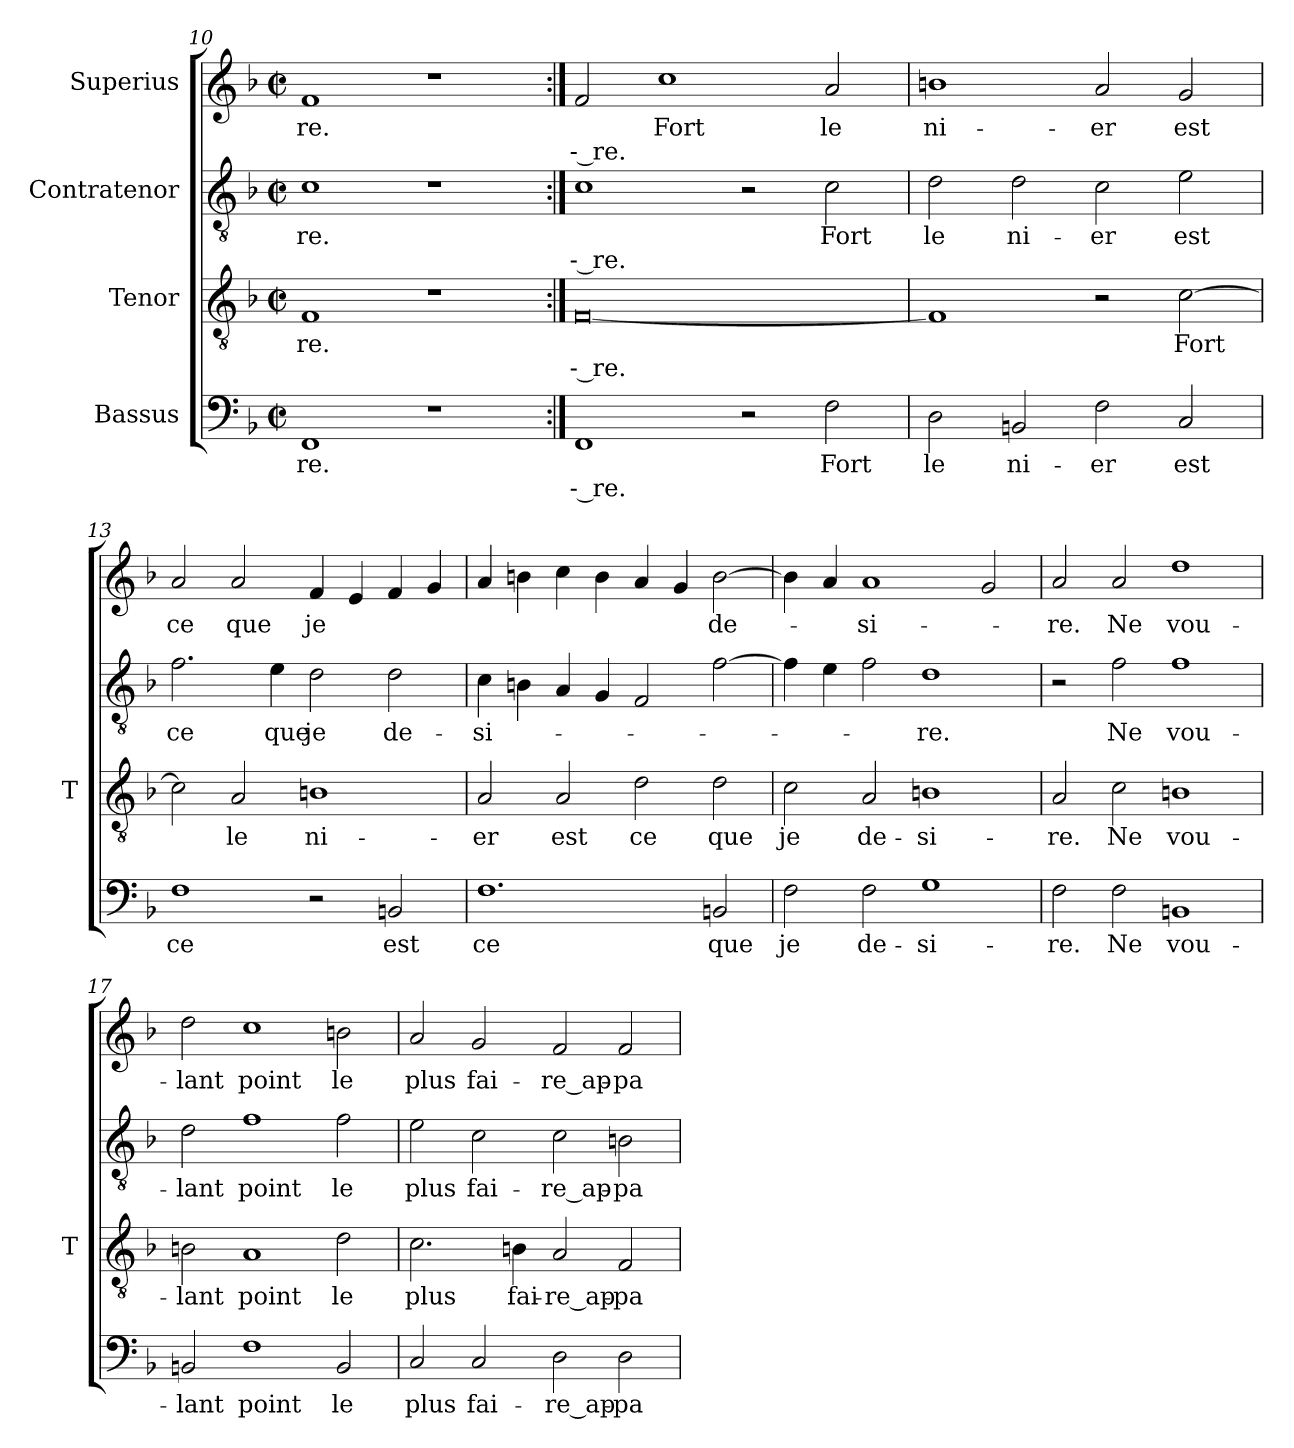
**kern	**text	**text	**kern	**text	**text	**kern	**text	**text	**kern	**text	**text
*part4	*part4	*part4	*part3	*part3	*part3	*part2	*part2	*part2	*part1	*part1	*part1
*staff4	*staff4	*staff4	*staff3	*staff3	*staff3	*staff2	*staff2	*staff2	*staff1	*staff1	*staff1
*I"Bassus	*	*	*I"Tenor	*	*	*I"Contratenor	*	*	*I"Superius	*	*
*	*	*	*I'T	*	*	*	*	*	*	*	*
*clefF4	*	*	*clefGv2	*	*	*clefGv2	*	*	*clefG2	*	*
*k[b-]	*	*	*k[b-]	*	*	*k[b-]	*	*	*k[b-]	*	*
*F:	*	*	*F:	*	*	*F:	*	*	*F:	*	*
*M2/2	*	*	*M2/2	*	*	*M2/2	*	*	*M2/2	*	*
*met(c|)	*	*	*met(c|)	*	*	*met(c|)	*	*	*met(c|)	*	*
=10	=10	=10	=10	=10	=10	=10	=10	=10	=10	=10	=10
1FF	-re.	.	1F	-re.	.	1c	-re.	.	1f	-re.	.
1r	.	.	1r	.	.	1r	.	.	1r	.	.
=11:|!	=11:|!	=11:|!	=11:|!	=11:|!	=11:|!	=11:|!	=11:|!	=11:|!	=11:|!	=11:|!	=11:|!
1FF	.	-- re.	[0F	.	-- re.	1c	.	-- re.	2f	.	-- re.
.	.	.	.	.	.	.	.	.	1cc	-Fort	.
2r	.	.	.	.	.	2r	.	.	.	.	.
2F	-Fort	.	.	.	.	2c	-Fort	.	2a	-le	.
=12	=12	=12	=12	=12	=12	=12	=12	=12	=12	=12	=12
2D	-le	.	1F]	.	.	2d	-le	.	1b	ni-	.
2BB	ni-	.	.	.	.	2d	ni-	.	.	.	.
2F	-er	.	2r	.	.	2c	-er	.	2a	-er	.
2C	-est	.	[2c	-Fort	.	2e	-est	.	2g	-est	.
=13	=13	=13	=13	=13	=13	=13	=13	=13	=13	=13	=13
1F	-ce	.	2c]	.	.	2.f	-ce	.	2a	-ce	.
.	.	.	2A	-le	.	.	.	.	2a	-que	.
.	.	.	.	.	.	4e	-que	.	.	.	.
2r	.	.	1B	ni-	.	2d	-je	.	4f	-je	.
.	.	.	.	.	.	.	.	.	4e	.	.
2BB	-est	.	.	.	.	2d	de-	.	4f	.	.
.	.	.	.	.	.	.	.	.	4g	.	.
!!LO:PB:g=z
=14	=14	=14	=14	=14	=14	=14	=14	=14	=14	=14	=14
1.F	-ce	.	2A	-er	.	4c	si-	.	4a	.	.
.	.	.	.	.	.	4B	.	.	4b	.	.
.	.	.	2A	-est	.	4A	.	.	4cc	.	.
.	.	.	.	.	.	4G	.	.	4b	.	.
.	.	.	2d	-ce	.	2F	.	.	4a	.	.
.	.	.	.	.	.	.	.	.	4g	.	.
2BB	-que	.	2d	-que	.	[2f	.	.	[2b	de-	.
=15	=15	=15	=15	=15	=15	=15	=15	=15	=15	=15	=15
2F	-je	.	2c	-je	.	4f]	.	.	4b]	.	.
.	.	.	.	.	.	4e	.	.	4a	.	.
2F	de-	.	2A	de-	.	2f	.	.	1a	si-	.
1G	si-	.	1B	si-	.	1d	-re.	.	.	.	.
.	.	.	.	.	.	.	.	.	2g	.	.
=16	=16	=16	=16	=16	=16	=16	=16	=16	=16	=16	=16
2F	-re.	.	2A	-re.	.	2r	.	.	2a	-re.	.
2F	-Ne	.	2c	-Ne	.	2f	-Ne	.	2a	-Ne	.
1BB	vou-	.	1B	vou-	.	1f	vou-	.	1dd	vou-	.
=17	=17	=17	=17	=17	=17	=17	=17	=17	=17	=17	=17
2BB	-lant	.	2B	-lant	.	2d	-lant	.	2dd	-lant	.
1F	-point	.	1A	-point	.	1f	-point	.	1cc	-point	.
2BB	-le	.	2d	-le	.	2f	-le	.	2b	-le	.
=18	=18	=18	=18	=18	=18	=18	=18	=18	=18	=18	=18
2C	-plus	.	2.c	-plus	.	2e	-plus	.	2a	-plus	.
2C	fai-	.	.	.	.	2c	fai-	.	2g	fai-	.
.	.	.	4B	fai-	.	.	.	.	.	.	.
2D	re_ap-	.	2A	re_ap-	.	2c	re_ap-	.	2f	re_ap-	.
2D	pa-	.	2F	pa-	.	2B	pa-	.	2f	pa-	.
=	=	=	=	=	=	=	=	=	=	=	=
*-	*-	*-	*-	*-	*-	*-	*-	*-	*-	*-	*-
